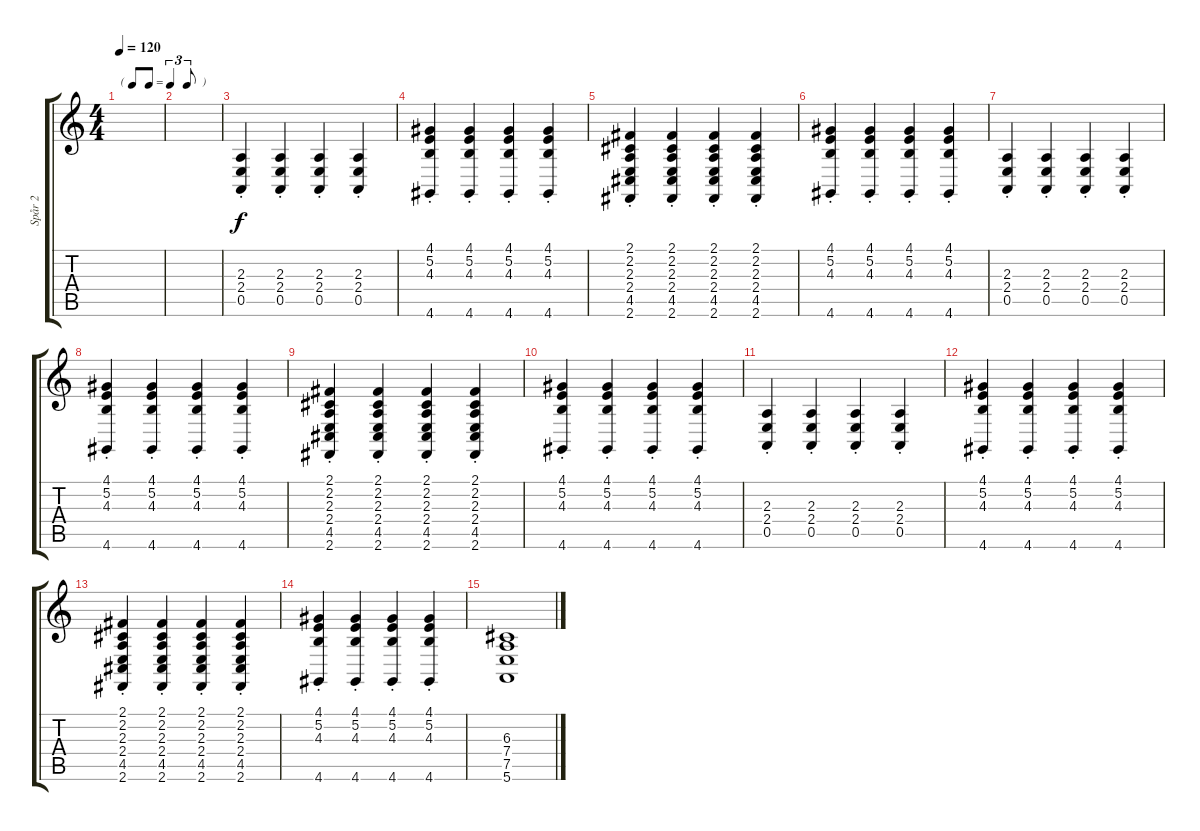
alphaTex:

\track ("Spår 2" "Spår 2") {instrument acousticgrandpiano}
\staff {score tabs}
\tuning (E4 B3 G3 D3 A2 E2) {hide}
\ts (4 4)
\tf triplet8th
\tempo 120
\clef g2
\ks c
|
|
(2.3{st} 2.4{st} 0.5{st}).4 (2.3{st} 2.4{st} 0.5{st}).4 (2.3{st} 2.4{st} 0.5{st}).4 (2.3{st} 2.4{st} 0.5{st}).4 |
(4.1{st} 5.2{st} 4.3{st} 4.6{st}).4 (4.1{st} 5.2{st} 4.3{st} 4.6{st}).4 (4.1{st} 5.2{st} 4.3{st} 4.6{st}).4 (4.1{st} 5.2{st} 4.3{st} 4.6{st}).4 |
(2.1{st} 2.2{st} 2.3{st} 2.4{st} 4.5{st} 2.6{st}).4 (2.1{st} 2.2{st} 2.3{st} 2.4{st} 4.5{st} 2.6{st}).4 (2.1{st} 2.2{st} 2.3{st} 2.4{st} 4.5{st} 2.6{st}).4 (2.1{st} 2.2{st} 2.3{st} 2.4{st} 4.5{st} 2.6{st}).4 |
(4.1{st} 5.2{st} 4.3{st} 4.6{st}).4 (4.1{st} 5.2{st} 4.3{st} 4.6{st}).4 (4.1{st} 5.2{st} 4.3{st} 4.6{st}).4 (4.1{st} 5.2{st} 4.3{st} 4.6{st}).4 |
(2.3{st} 2.4{st} 0.5{st}).4 (2.3{st} 2.4{st} 0.5{st}).4 (2.3{st} 2.4{st} 0.5{st}).4 (2.3{st} 2.4{st} 0.5{st}).4 |
(4.1{st} 5.2{st} 4.3{st} 4.6{st}).4 (4.1{st} 5.2{st} 4.3{st} 4.6{st}).4 (4.1{st} 5.2{st} 4.3{st} 4.6{st}).4 (4.1{st} 5.2{st} 4.3{st} 4.6{st}).4 |
(2.1{st} 2.2{st} 2.3{st} 2.4{st} 4.5{st} 2.6{st}).4 (2.1{st} 2.2{st} 2.3{st} 2.4{st} 4.5{st} 2.6{st}).4 (2.1{st} 2.2{st} 2.3{st} 2.4{st} 4.5{st} 2.6{st}).4 (2.1{st} 2.2{st} 2.3{st} 2.4{st} 4.5{st} 2.6{st}).4 |
(4.1{st} 5.2{st} 4.3{st} 4.6{st}).4 (4.1{st} 5.2{st} 4.3{st} 4.6{st}).4 (4.1{st} 5.2{st} 4.3{st} 4.6{st}).4 (4.1{st} 5.2{st} 4.3{st} 4.6{st}).4 |
(2.3{st} 2.4{st} 0.5{st}).4 (2.3{st} 2.4{st} 0.5{st}).4 (2.3{st} 2.4{st} 0.5{st}).4 (2.3{st} 2.4{st} 0.5{st}).4 |
(4.1{st} 5.2{st} 4.3{st} 4.6{st}).4 (4.1{st} 5.2{st} 4.3{st} 4.6{st}).4 (4.1{st} 5.2{st} 4.3{st} 4.6{st}).4 (4.1{st} 5.2{st} 4.3{st} 4.6{st}).4 |
(2.1{st} 2.2{st} 2.3{st} 2.4{st} 4.5{st} 2.6{st}).4 (2.1{st} 2.2{st} 2.3{st} 2.4{st} 4.5{st} 2.6{st}).4 (2.1{st} 2.2{st} 2.3{st} 2.4{st} 4.5{st} 2.6{st}).4 (2.1{st} 2.2{st} 2.3{st} 2.4{st} 4.5{st} 2.6{st}).4 |
(4.1{st} 5.2{st} 4.3{st} 4.6{st}).4 (4.1{st} 5.2{st} 4.3{st} 4.6{st}).4 (4.1{st} 5.2{st} 4.3{st} 4.6{st}).4 (4.1{st} 5.2{st} 4.3{st} 4.6{st}).4 |
(6.3 7.4 7.5 5.6).1
